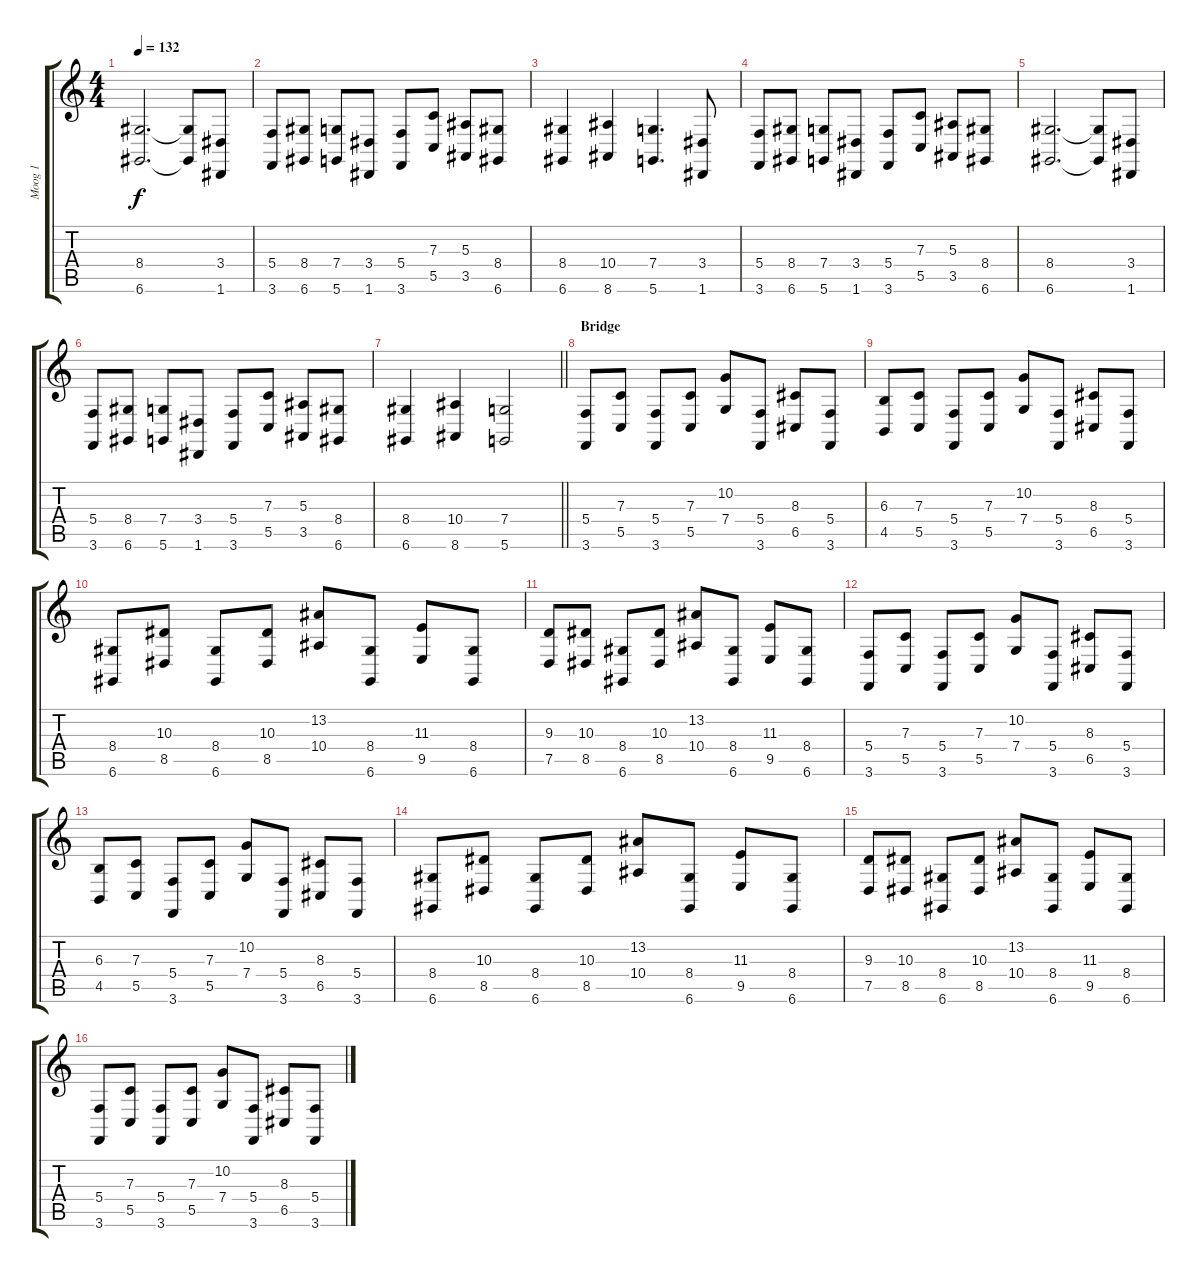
\track ("Moog 1" "Moog 1") {instrument churchorgan}
\staff {score tabs}
\tuning (D4 A3 F3 C3 G2 D2) {hide}
\ts (4 4)
\tempo 132
\clef g2
\ks c
(8.4 6.6).2{d dy f} (8.4{t} 6.6{t}).8 (3.4 1.6).8 |
(5.4 3.6).8 (8.4 6.6).8 (7.4 5.6).8 (3.4 1.6).8 (5.4 3.6).8 (7.3 5.5).8 (5.3 3.5).8 (8.4 6.6).8 |
(8.4 6.6).4 (10.4 8.6).4 (7.4 5.6).4{d} (3.4 1.6).8 |
(5.4 3.6).8 (8.4 6.6).8 (7.4 5.6).8 (3.4 1.6).8 (5.4 3.6).8 (7.3 5.5).8 (5.3 3.5).8 (8.4 6.6).8 |
(8.4 6.6).2{d} (8.4{t} 6.6{t}).8 (3.4 1.6).8 |
(5.4 3.6).8 (8.4 6.6).8 (7.4 5.6).8 (3.4 1.6).8 (5.4 3.6).8 (7.3 5.5).8 (5.3 3.5).8 (8.4 6.6).8 |
\barLineRight lightlight
(8.4 6.6).4 (10.4 8.6).4 (7.4 5.6).2 |
\section ("" "Bridge")
(5.4 3.6).8 (7.3 5.5).8 (5.4 3.6).8 (7.3 5.5).8 (10.2 7.4).8 (5.4 3.6).8 (8.3 6.5).8 (5.4 3.6).8 |
(6.3 4.5).8 (7.3 5.5).8 (5.4 3.6).8 (7.3 5.5).8 (10.2 7.4).8 (5.4 3.6).8 (8.3 6.5).8 (5.4 3.6).8 |
(8.4 6.6).8 (10.3 8.5).8 (8.4 6.6).8 (10.3 8.5).8 (13.2 10.4).8 (8.4 6.6).8 (11.3 9.5).8 (8.4 6.6).8 |
(9.3 7.5).8 (10.3 8.5).8 (8.4 6.6).8 (10.3 8.5).8 (13.2 10.4).8 (8.4 6.6).8 (11.3 9.5).8 (8.4 6.6).8 |
(5.4 3.6).8 (7.3 5.5).8 (5.4 3.6).8 (7.3 5.5).8 (10.2 7.4).8 (5.4 3.6).8 (8.3 6.5).8 (5.4 3.6).8 |
(6.3 4.5).8 (7.3 5.5).8 (5.4 3.6).8 (7.3 5.5).8 (10.2 7.4).8 (5.4 3.6).8 (8.3 6.5).8 (5.4 3.6).8 |
(8.4 6.6).8 (10.3 8.5).8 (8.4 6.6).8 (10.3 8.5).8 (13.2 10.4).8 (8.4 6.6).8 (11.3 9.5).8 (8.4 6.6).8 |
(9.3 7.5).8 (10.3 8.5).8 (8.4 6.6).8 (10.3 8.5).8 (13.2 10.4).8 (8.4 6.6).8 (11.3 9.5).8 (8.4 6.6).8 |
(5.4 3.6).8 (7.3 5.5).8 (5.4 3.6).8 (7.3 5.5).8 (10.2 7.4).8 (5.4 3.6).8 (8.3 6.5).8 (5.4 3.6).8
